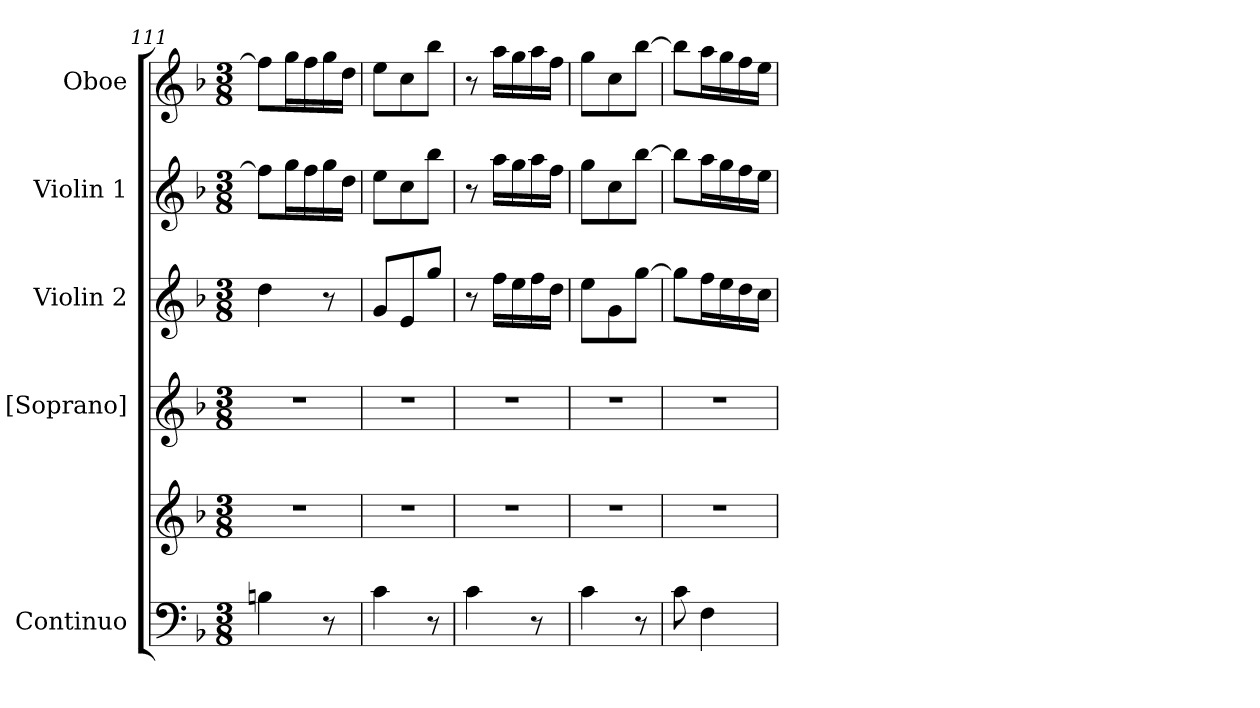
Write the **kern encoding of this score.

**kern	**kern	**kern	**kern	**kern	**kern
*part5	*part5	*part4	*part3	*part2	*part1
*staff6	*staff5	*staff4	*staff3	*staff2	*staff1
*I"Continuo	*	*I"[Soprano]	*I"Violin 2	*I"Violin 1	*I"Oboe
*I'Cont.	*	*I'S.	*I'Vln. 2	*I'Vln. 1	*I'Ob.
*clefF4	*clefG2	*clefG2	*clefG2	*clefG2	*clefG2
*k[b-]	*k[b-]	*k[b-]	*k[b-]	*k[b-]	*k[b-]
*F:	*F:	*F:	*F:	*F:	*F:
*M3/8	*M3/8	*M3/8	*M3/8	*M3/8	*M3/8
=111	=111	=111	=111	=111	=111
!	!LO:N:vis=1	!LO:N:vis=1	!	!	!
4Bni\	4.r	4.r	4ddi\	8ffi\L]	8ffi\L]
.	.	.	.	16ggi\L	16ggi\L
.	.	.	.	16ffi\	16ffi\
8r	.	.	8r	16ggi\	16ggi\
.	.	.	.	16ddi\JJ	16ddi\JJ
=112	=112	=112	=112	=112	=112
!	!LO:N:vis=1	!LO:N:vis=1	!	!	!
4ci\	4.r	4.r	8gi/L	8eei\L	8eei\L
.	.	.	8ei/	8cci\	8cci\
8r	.	.	8ggi/J	8bb-i\J	8bb-i\J
=113	=113	=113	=113	=113	=113
!	!LO:N:vis=1	!LO:N:vis=1	!	!	!
4ci\	4.r	4.r	8r	8r	8r
.	.	.	16ffi\LL	16aai\LL	16aai\LL
.	.	.	16eei\	16ggi\	16ggi\
8r	.	.	16ffi\	16aai\	16aai\
.	.	.	16ddi\JJ	16ffi\JJ	16ffi\JJ
=114	=114	=114	=114	=114	=114
!	!LO:N:vis=1	!LO:N:vis=1	!	!	!
4ci\	4.r	4.r	8eei\L	8ggi\L	8ggi\L
.	.	.	8gi\	8cci\	8cci\
8r	.	.	[8ggi\J	[8bb-i\J	[8bb-i\J
!!LO:LB:g=z
=115	=115	=115	=115	=115	=115
!	!LO:N:vis=1	!LO:N:vis=1	!	!	!
8ci\	4.r	4.r	8ggi\L]	8bb-i\L]	8bb-i\L]
4Fi\	.	.	16ffi\L	16aai\L	16aai\L
.	.	.	16eei\	16ggi\	16ggi\
.	.	.	16ddi\	16ffi\	16ffi\
.	.	.	16cci\JJ	16eei\JJ	16eei\JJ
=	=	=	=	=	=
*-	*-	*-	*-	*-	*-
